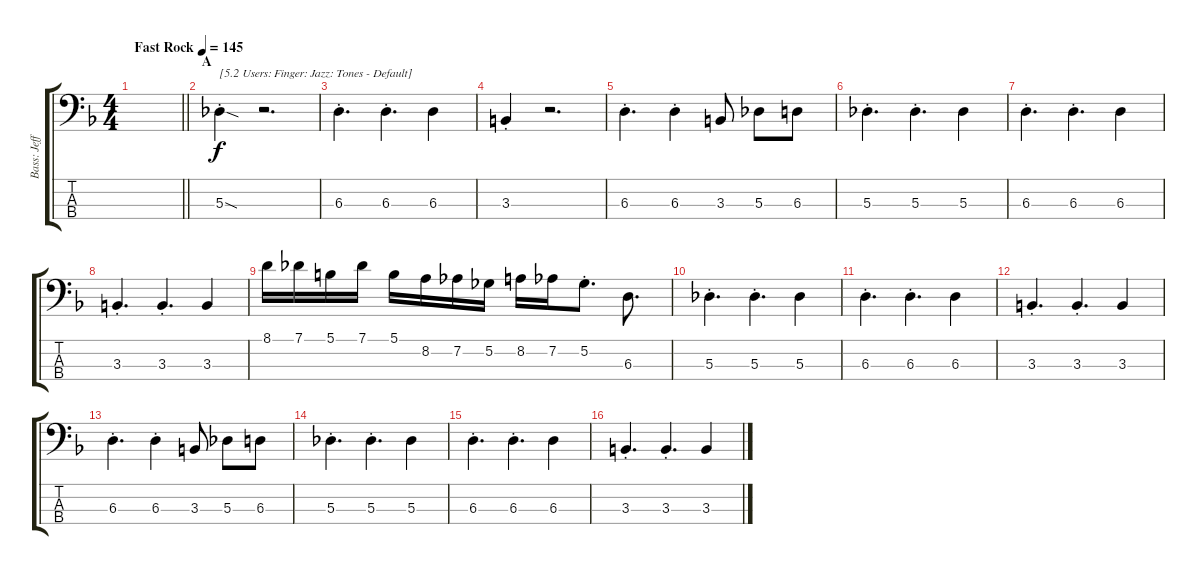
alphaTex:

\track ("Bass: Jeff" "Bass: Jeff") {instrument electricbassfinger}
\staff {score tabs}
\tuning (Gb2 Db2 Ab1 Eb1) {hide}
\ts (4 4)
\tempo (145 "Fast Rock")
\clef f4
\barLineRight lightlight
\ks f
|
\section ("" "A")
5.3{sod st}.4{txt "[5.2 Users: Finger: Jazz: Tones - Default]"} r.2{d} |
6.3{st}.4{d} 6.3{st}.4{d} 6.3.4 |
3.3{st}.4 r.2{d} |
6.3{st}.4{d} 6.3{st}.4 3.3.8 5.3.8 6.3.8 |
5.3{st}.4{d} 5.3{st}.4{d} 5.3.4 |
6.3{st}.4{d} 6.3{st}.4{d} 6.3.4 |
3.3{st}.4{d} 3.3{st}.4{d} 3.3.4 |
8.1.16 7.1.16 5.1.16 7.1.16 5.1.16 8.2.16 7.2.16 5.2.16 8.2.16 7.2.16 5.2{st}.8{d} 6.3.8{d} |
5.3{st}.4{d} 5.3{st}.4{d} 5.3.4 |
6.3{st}.4{d} 6.3{st}.4{d} 6.3.4 |
3.3{st}.4{d} 3.3{st}.4{d} 3.3.4 |
6.3{st}.4{d} 6.3{st}.4 3.3.8 5.3.8 6.3.8 |
5.3{st}.4{d} 5.3{st}.4{d} 5.3.4 |
6.3{st}.4{d} 6.3{st}.4{d} 6.3.4 |
3.3{st}.4{d} 3.3{st}.4{d} 3.3.4
